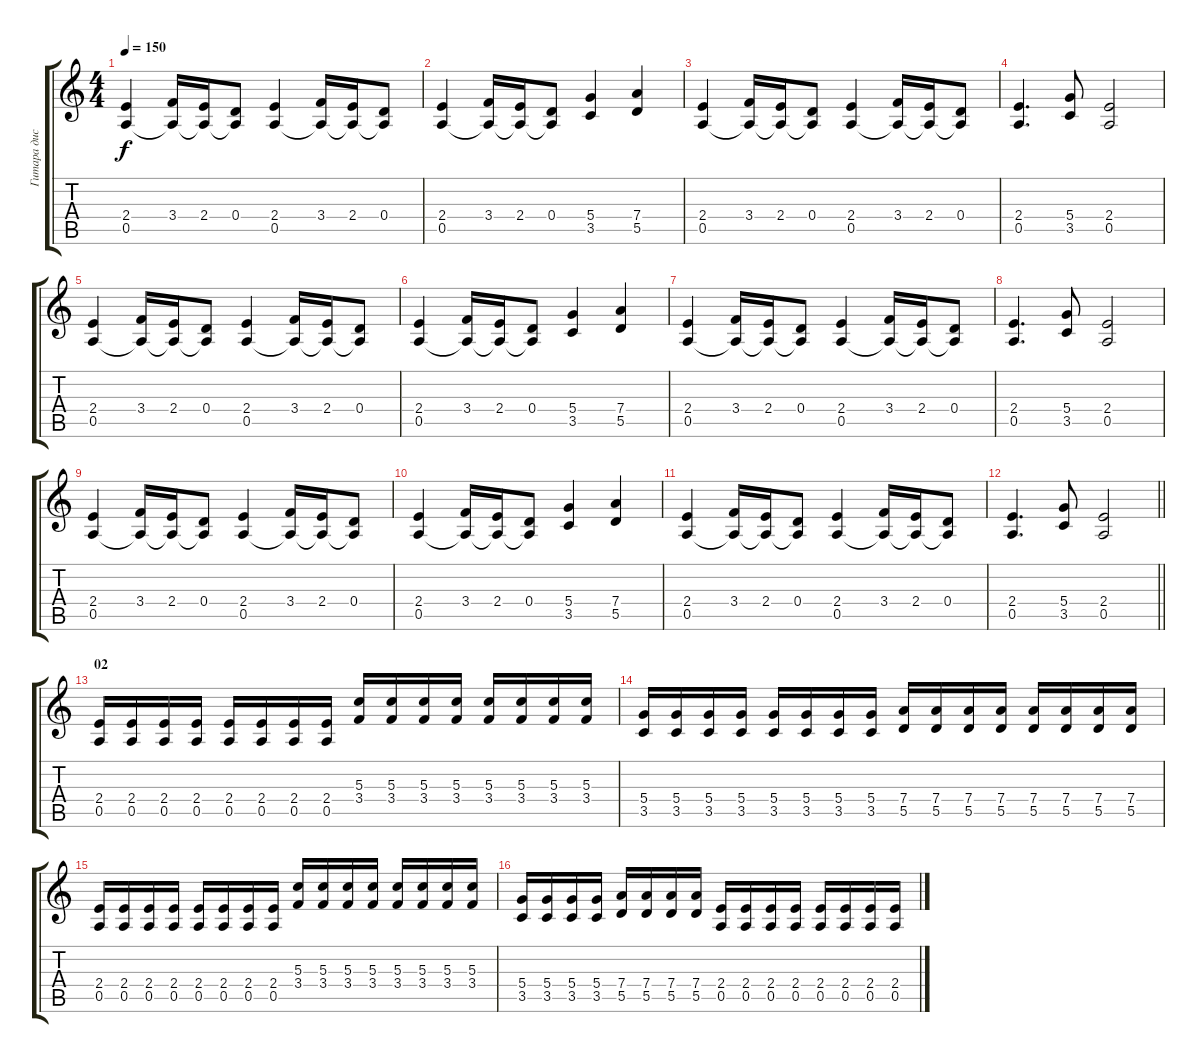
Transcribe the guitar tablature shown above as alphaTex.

\track ("Гитара дист 1" "Гитара дис") {instrument distortionguitar}
\staff {score tabs}
\tuning (E4 B3 G3 D3 A2 E2) {hide}
\ts (4 4)
\tempo 150
\clef g2
\ks c
(2.4 0.5).4{dy f} (3.4 0.5{t}).16 (2.4 0.5{t}).16 (0.4 0.5{t}).8 (2.4 0.5).4 (3.4 0.5{t}).16 (2.4 0.5{t}).16 (0.4 0.5{t}).8 |
(2.4 0.5).4 (3.4 0.5{t}).16 (2.4 0.5{t}).16 (0.4 0.5{t}).8 (5.4 3.5).4 (7.4 5.5).4 |
(2.4 0.5).4 (3.4 0.5{t}).16 (2.4 0.5{t}).16 (0.4 0.5{t}).8 (2.4 0.5).4 (3.4 0.5{t}).16 (2.4 0.5{t}).16 (0.4 0.5{t}).8 |
(2.4 0.5).4{d} (5.4 3.5).8 (2.4 0.5).2 |
(2.4 0.5).4 (3.4 0.5{t}).16 (2.4 0.5{t}).16 (0.4 0.5{t}).8 (2.4 0.5).4 (3.4 0.5{t}).16 (2.4 0.5{t}).16 (0.4 0.5{t}).8 |
(2.4 0.5).4 (3.4 0.5{t}).16 (2.4 0.5{t}).16 (0.4 0.5{t}).8 (5.4 3.5).4 (7.4 5.5).4 |
(2.4 0.5).4 (3.4 0.5{t}).16 (2.4 0.5{t}).16 (0.4 0.5{t}).8 (2.4 0.5).4 (3.4 0.5{t}).16 (2.4 0.5{t}).16 (0.4 0.5{t}).8 |
(2.4 0.5).4{d} (5.4 3.5).8 (2.4 0.5).2 |
(2.4 0.5).4 (3.4 0.5{t}).16 (2.4 0.5{t}).16 (0.4 0.5{t}).8 (2.4 0.5).4 (3.4 0.5{t}).16 (2.4 0.5{t}).16 (0.4 0.5{t}).8 |
(2.4 0.5).4 (3.4 0.5{t}).16 (2.4 0.5{t}).16 (0.4 0.5{t}).8 (5.4 3.5).4 (7.4 5.5).4 |
(2.4 0.5).4 (3.4 0.5{t}).16 (2.4 0.5{t}).16 (0.4 0.5{t}).8 (2.4 0.5).4 (3.4 0.5{t}).16 (2.4 0.5{t}).16 (0.4 0.5{t}).8 |
\barLineRight lightlight
(2.4 0.5).4{d} (5.4 3.5).8 (2.4 0.5).2 |
\section ("" "02")
(2.4 0.5).16 (2.4 0.5).16 (2.4 0.5).16 (2.4 0.5).16 (2.4 0.5).16 (2.4 0.5).16 (2.4 0.5).16 (2.4 0.5).16 (5.3 3.4).16 (5.3 3.4).16 (5.3 3.4).16 (5.3 3.4).16 (5.3 3.4).16 (5.3 3.4).16 (5.3 3.4).16 (5.3 3.4).16 |
(5.4 3.5).16 (5.4 3.5).16 (5.4 3.5).16 (5.4 3.5).16 (5.4 3.5).16 (5.4 3.5).16 (5.4 3.5).16 (5.4 3.5).16 (7.4 5.5).16 (7.4 5.5).16 (7.4 5.5).16 (7.4 5.5).16 (7.4 5.5).16 (7.4 5.5).16 (7.4 5.5).16 (7.4 5.5).16 |
(2.4 0.5).16 (2.4 0.5).16 (2.4 0.5).16 (2.4 0.5).16 (2.4 0.5).16 (2.4 0.5).16 (2.4 0.5).16 (2.4 0.5).16 (5.3 3.4).16 (5.3 3.4).16 (5.3 3.4).16 (5.3 3.4).16 (5.3 3.4).16 (5.3 3.4).16 (5.3 3.4).16 (5.3 3.4).16 |
(5.4 3.5).16 (5.4 3.5).16 (5.4 3.5).16 (5.4 3.5).16 (7.4 5.5).16 (7.4 5.5).16 (7.4 5.5).16 (7.4 5.5).16 (2.4 0.5).16 (2.4 0.5).16 (2.4 0.5).16 (2.4 0.5).16 (2.4 0.5).16 (2.4 0.5).16 (2.4 0.5).16 (2.4 0.5).16
